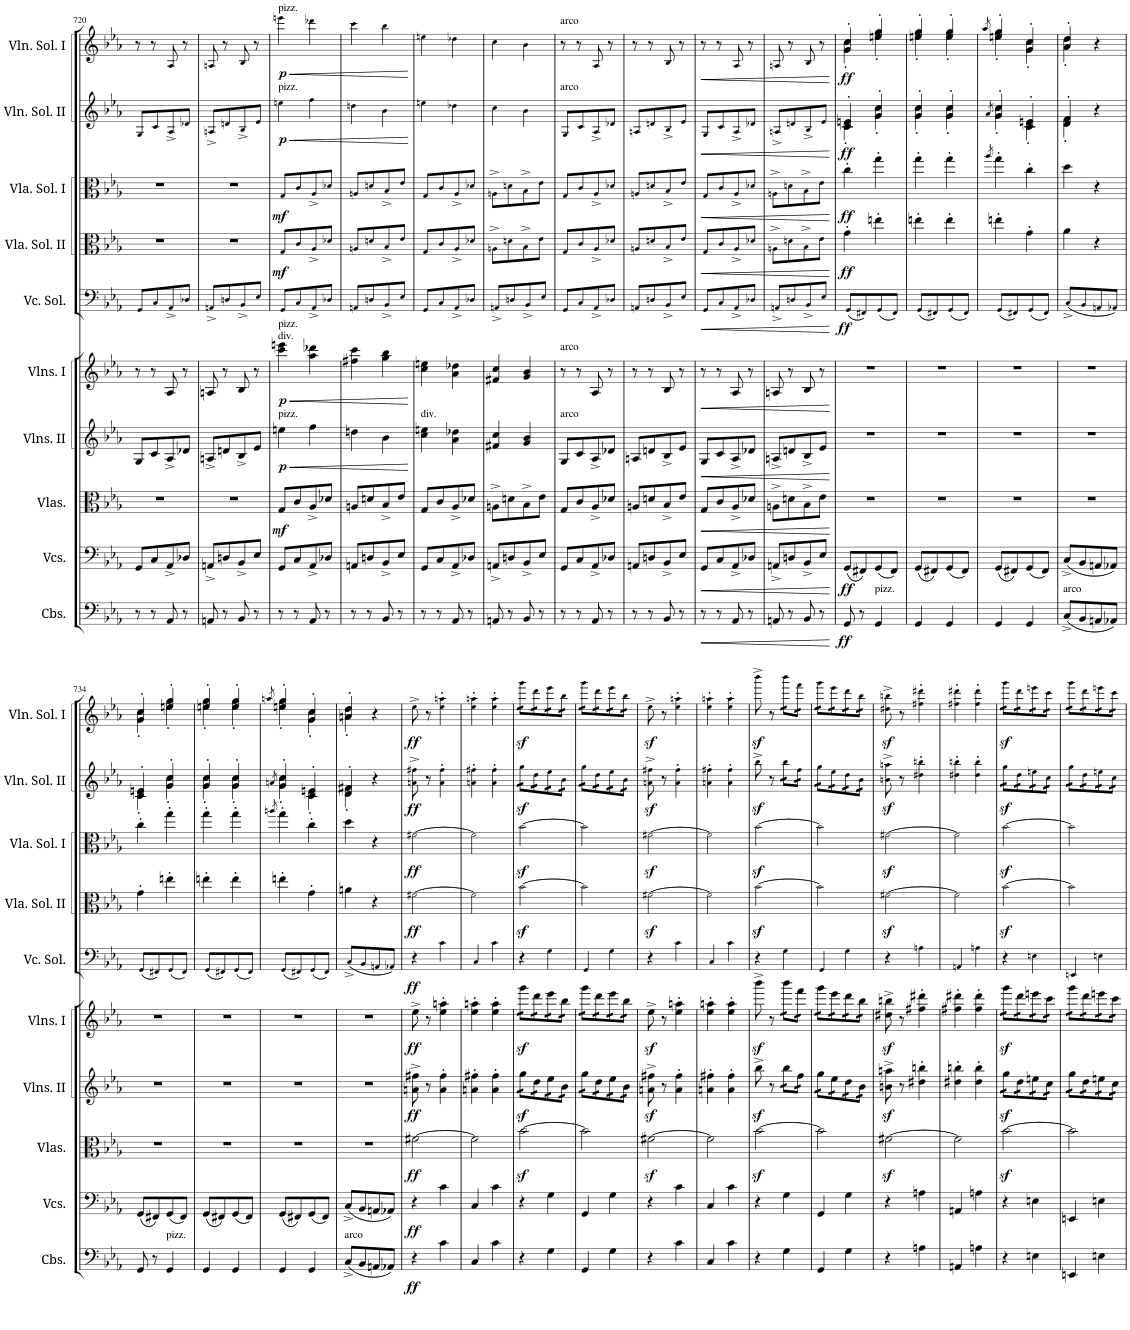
**kern	**dynam	**kern	**dynam	**kern	**dynam	**kern	**dynam	**kern	**dynam	**kern	**dynam	**kern	**dynam	**kern	**dynam	**kern	**dynam	**kern	**dynam
*part10	*part10	*part9	*part9	*part8	*part8	*part7	*part7	*part6	*part6	*part5	*part5	*part4	*part4	*part3	*part3	*part2	*part2	*part1	*part1
*staff10	*staff10	*staff9	*staff9	*staff8	*staff8	*staff7	*staff7	*staff6	*staff6	*staff5	*staff5	*staff4	*staff4	*staff3	*staff3	*staff2	*staff2	*staff1	*staff1
*I"Contrabasses	*	*I"Violoncellos	*	*I"Violas	*	*I"Violins II	*	*I"Violins I	*	*I"Violoncello Solo	*	*I"Viola Solo II	*	*I"Viola Solo I	*	*I"Violin Solo II	*	*I"Violin Solo I	*
*I'Cbs.	*	*I'Vcs.	*	*I'Vlas.	*	*I'Vlns. II	*	*I'Vlns. I	*	*I'Vc. Sol.	*	*I'Vla. Sol. II	*	*I'Vla. Sol. I	*	*I'Vln. Sol. II	*	*I'Vln. Sol. I	*
!!LO:PB:g=z
*clefF4	*	*clefF4	*	*clefC3	*	*clefG2	*	*clefG2	*	*clefF4	*	*clefC3	*	*clefC3	*	*clefG2	*	*clefG2	*
*Trd7c12	*	*	*	*	*	*	*	*	*	*	*	*	*	*	*	*	*	*	*
*k[b-e-a-]	*	*k[b-e-a-]	*	*k[b-e-a-]	*	*k[b-e-a-]	*	*k[b-e-a-]	*	*k[b-e-a-]	*	*k[b-e-a-]	*	*k[b-e-a-]	*	*k[b-e-a-]	*	*k[b-e-a-]	*
*M2/4	*	*M2/4	*	*M2/4	*	*M2/4	*	*M2/4	*	*M2/4	*	*M2/4	*	*M2/4	*	*M2/4	*	*M2/4	*
=720	=720	=720	=720	=720	=720	=720	=720	=720	=720	=720	=720	=720	=720	=720	=720	=720	=720	=720	=720
8r	.	8GG'/L	.	2r	.	8G'/L	.	8r	.	8GG'/L	.	2r	.	2r	.	8G'/L	.	8r	.
8r	.	8C'/	.	.	.	8c'/	.	8r	.	8C'/	.	.	.	.	.	8c'/	.	8r	.
8AA-'/	.	8AA-'^/	.	.	.	8A-'^/	.	8A-'/	.	8AA-'^/	.	.	.	.	.	8A-'^/	.	8A-'/	.
8r	.	8D-X'/J	.	.	.	8d-X'/J	.	8r	.	8D-X'/J	.	.	.	.	.	8d-X'/J	.	8r	.
=721	=721	=721	=721	=721	=721	=721	=721	=721	=721	=721	=721	=721	=721	=721	=721	=721	=721	=721	=721
8AAn'/	.	8AAn'^/L	.	2r	.	8An'^/L	.	8An'/	.	8AAn'^/L	.	2r	.	2r	.	8An'^/L	.	8An'/	.
8r	.	8Dn'/	.	.	.	8dn'/	.	8r	.	8Dn'/	.	.	.	.	.	8dn'/	.	8r	.
8BB-'/	.	8BB-'^/	.	.	.	8B-'^/	.	8B-'/	.	8BB-'^/	.	.	.	.	.	8B-'^/	.	8B-'/	.
8r	.	8E-'/J	.	.	.	8e-'/J	.	8r	.	8E-'/J	.	.	.	.	.	8e-'/J	.	8r	.
=722	=722	=722	=722	=722	=722	=722	=722	=722	=722	=722	=722	=722	=722	=722	=722	=722	=722	=722	=722
!	!	!	!	!	!	!	!	!	!	!	!	!	!	!	!	!	!	!LO:TX:a:t=pizz.	!
!	!	!	!	!	!	!	!	!	!	!	!	!	!	!	!	!LO:TX:a:t=pizz.	!	!	!
!	!	!	!	!	!	!	!	!LO:TX:a:t=div.	!	!	!	!	!	!	!	!	!	!	!
!	!	!	!	!	!	!	!	!LO:TX:a:t=pizz.	!	!	!	!	!	!	!	!	!	!	!
!	!	!	!	!	!	!LO:TX:a:t=pizz.	!	!	!	!	!	!	!	!	!	!	!	!	!
!	!	!	!	!	!LO:DY:b	!	!LO:HP:b	!	!LO:HP:b	!	!	!	!	!	!	!	!LO:HP:b	!	!LO:HP:b
!	!	!	!	!	!	!	!LO:DY:n=1:b	!	!LO:DY:n=1:b	!	!	!	!LO:DY:b	!	!LO:DY:b	!	!LO:DY:n=1:b	!	!LO:DY:n=1:b
8r	.	8GG'/L	.	8G'/L	mf	4een\	< p	4ccc\ 4eeen\	< p	8GG'/L	.	8G'/L	mf	8G'/L	mf	4een\	< p	4eeen\	< p
8r	.	8C'/	.	8c'/	.	.	.	.	.	8C'/	.	8c'/	.	8c'/	.	.	.	.	.
8AA-'/	.	8AA-'^/	.	8A-'^/	.	4ff\	.	4aa-\ 4ddd-X\	.	8AA-'^/	.	8A-'^/	.	8A-'^/	.	4ff\	.	4ddd-X\	.
8r	.	8D-X'/J	.	8d-X'/J	.	.	.	.	.	8D-X'/J	.	8d-X'/J	.	8d-X'/J	.	.	.	.	.
=723	=723	=723	=723	=723	=723	=723	=723	=723	=723	=723	=723	=723	=723	=723	=723	=723	=723	=723	=723
8r	.	8AAn'/L	.	8An'/L	.	4ddn\	.	4ff#X\ 4ccc\	.	8AAn'/L	.	8An'/L	.	8An'/L	.	4ddn\	.	4ccc\	.
8r	.	8Dn'/	.	8dn'/	.	.	.	.	.	8Dn'/	.	8dn'/	.	8dn'/	.	.	.	.	.
8BB-'/	.	8BB-'^/	.	8B-'^/	.	4b-\	.	4gg\ 4bb-\	.	8BB-'^/	.	8B-'^/	.	8B-'^/	.	4b-\	.	4bb-\	.
8r	.	8E-'/J	.	8e-'/J	.	.	.	.	.	8E-'/J	.	8e-'/J	.	8e-'/J	.	.	.	.	.
.	.	.	.	.	.	.	[	.	[	.	.	.	.	.	.	.	[	.	[
=724	=724	=724	=724	=724	=724	=724	=724	=724	=724	=724	=724	=724	=724	=724	=724	=724	=724	=724	=724
!	!	!	!	!	!	!LO:TX:a:t=div.	!	!	!	!	!	!	!	!	!	!	!	!	!
8r	.	8GG'/L	.	8G'/L	.	4cc\ 4een\	.	4cc\ 4een\	.	8GG'/L	.	8G'/L	.	8G'/L	.	4een\	.	4een\	.
8r	.	8C'/	.	8c'/	.	.	.	.	.	8C'/	.	8c'/	.	8c'/	.	.	.	.	.
8AA-'/	.	8AA-'^/	.	8A-'^/	.	4a-\ 4dd-X\	.	4a-\ 4dd-X\	.	8AA-'^/	.	8A-'^/	.	8A-'^/	.	4dd-X\	.	4dd-X\	.
8r	.	8D-X'/J	.	8d-X'/J	.	.	.	.	.	8D-X'/J	.	8d-X'/J	.	8d-X'/J	.	.	.	.	.
=725	=725	=725	=725	=725	=725	=725	=725	=725	=725	=725	=725	=725	=725	=725	=725	=725	=725	=725	=725
8AAn'/	.	8AAn'^/L	.	8An'^\L	.	4f#X/ 4cc/	.	4f#X/ 4cc/	.	8AAn'^/L	.	8An'^\L	.	8An'^\L	.	4cc\	.	4cc\	.
8r	.	8Dn'/	.	8dn'\	.	.	.	.	.	8Dn'/	.	8dn'\	.	8dn'\	.	.	.	.	.
8BB-'/	.	8BB-'^/	.	8B-'^\	.	4g/ 4b-/	.	4g/ 4b-/	.	8BB-'^/	.	8B-'^\	.	8B-'^\	.	4b-\	.	4b-\	.
8r	.	8E-'/J	.	8e-'\J	.	.	.	.	.	8E-'/J	.	8e-'\J	.	8e-'\J	.	.	.	.	.
=726	=726	=726	=726	=726	=726	=726	=726	=726	=726	=726	=726	=726	=726	=726	=726	=726	=726	=726	=726
!	!	!	!	!	!	!	!	!	!	!	!	!	!	!	!	!	!	!LO:TX:a:t=arco	!
!	!	!	!	!	!	!	!	!	!	!	!	!	!	!	!	!LO:TX:a:t=arco	!	!	!
!	!	!	!	!	!	!	!	!LO:TX:a:t=arco	!	!	!	!	!	!	!	!	!	!	!
!	!	!	!	!	!	!LO:TX:a:t=arco	!	!	!	!	!	!	!	!	!	!	!	!	!
8r	.	8GG'/L	.	8G'/L	.	8G'/L	.	8r	.	8GG'/L	.	8G'/L	.	8G'/L	.	8G'/L	.	8r	.
8r	.	8C'/	.	8c'/	.	8c'/	.	8r	.	8C'/	.	8c'/	.	8c'/	.	8c'/	.	8r	.
8AA-'/	.	8AA-'^/	.	8A-'^/	.	8A-'^/	.	8A-'/	.	8AA-'^/	.	8A-'^/	.	8A-'^/	.	8A-'^/	.	8A-'/	.
8r	.	8D-X'/J	.	8d-X'/J	.	8d-X'/J	.	8r	.	8D-X'/J	.	8d-X'/J	.	8d-X'/J	.	8d-X'/J	.	8r	.
=727	=727	=727	=727	=727	=727	=727	=727	=727	=727	=727	=727	=727	=727	=727	=727	=727	=727	=727	=727
8r	.	8AAn'/L	.	8An'/L	.	8An'/L	.	8r	.	8AAn'/L	.	8An'/L	.	8An'/L	.	8An'/L	.	8r	.
8r	.	8Dn'/	.	8dn'/	.	8dn'/	.	8r	.	8Dn'/	.	8dn'/	.	8dn'/	.	8dn'/	.	8r	.
8BB-'/	.	8BB-'^/	.	8B-'^/	.	8B-'^/	.	8B-'/	.	8BB-'^/	.	8B-'^/	.	8B-'^/	.	8B-'^/	.	8B-'/	.
8r	.	8E-'/J	.	8e-'/J	.	8e-'/J	.	8r	.	8E-'/J	.	8e-'/J	.	8e-'/J	.	8e-'/J	.	8r	.
=728	=728	=728	=728	=728	=728	=728	=728	=728	=728	=728	=728	=728	=728	=728	=728	=728	=728	=728	=728
!	!LO:HP:b	!	!LO:HP:b	!	!LO:HP:b	!	!LO:HP:b	!	!LO:HP:b	!	!LO:HP:b	!	!LO:HP:b	!	!LO:HP:b	!	!LO:HP:b	!	!LO:HP:b
8r	<	8GG'/L	<	8G'/L	<	8G'/L	<	8r	<	8GG'/L	<	8G'/L	<	8G'/L	<	8G'/L	<	8r	<
8r	.	8C'/	.	8c'/	.	8c'/	.	8r	.	8C'/	.	8c'/	.	8c'/	.	8c'/	.	8r	.
8AA-'/	.	8AA-'^/	.	8A-'^/	.	8A-'^/	.	8A-'/	.	8AA-'^/	.	8A-'^/	.	8A-'^/	.	8A-'^/	.	8A-'/	.
8r	.	8D-X'/J	.	8d-X'/J	.	8d-X'/J	.	8r	.	8D-X'/J	.	8d-X'/J	.	8d-X'/J	.	8d-X'/J	.	8r	.
=729	=729	=729	=729	=729	=729	=729	=729	=729	=729	=729	=729	=729	=729	=729	=729	=729	=729	=729	=729
8AAn'/	.	8AAn'^/L	.	8An'^\L	.	8An'^/L	.	8An'/	.	8AAn'^/L	.	8An'^\L	.	8An'^\L	.	8An'^/L	.	8An'/	.
8r	.	8Dn'/	.	8dn'\	.	8dn'/	.	8r	.	8Dn'/	.	8dn'\	.	8dn'\	.	8dn'/	.	8r	.
8BB-'/	.	8BB-'^/	.	8B-'^\	.	8B-'^/	.	8B-'/	.	8BB-'^/	.	8B-'^\	.	8B-'^\	.	8B-'^/	.	8B-'/	.
8r	.	8E-'/J	.	8e-'\J	.	8e-'/J	.	8r	.	8E-'/J	.	8e-'\J	.	8e-'\J	.	8e-'/J	.	8r	.
.	[	.	[	.	[	.	[	.	[	.	[	.	[	.	[	.	[	.	[
=730	=730	=730	=730	=730	=730	=730	=730	=730	=730	=730	=730	=730	=730	=730	=730	=730	=730	=730	=730
*	*	*	*	*	*	*	*	*	*	*	*	*	*	*	*	*^	*	*^	*
!	!LO:DY:b	!	!LO:DY:b	!	!	!	!	!	!	!	!LO:DY:b	!	!LO:DY:b	!	!LO:DY:b	!	!	!LO:DY:b	!	!	!LO:DY:b
8GG/	ff	(8GG'^/L	ff	2r	.	2r	.	2r	.	(8GG'^/L	ff	4g'\	ff	4cc'\	ff	4c/' 4en/'	4c\' 4e\'	ff	4g/' 4cc/'	4g\' 4cc\'	ff
8r	.	8FF#X'^/)	.	.	.	.	.	.	.	8FF#X'^/)	.	.	.	.	.	.	.	.	.	.	.
!LO:TX:a:t=pizz.	!	!	!	!	!	!	!	!	!	!	!	!	!	!	!	!	!	!	!	!	!
4GG/	.	(8GG'^/	.	.	.	.	.	.	.	(8GG'^/	.	4een'\	.	4gg'\	.	4g/' 4cc/'	4g\' 4cc\'	.	4een/' 4gg/'	4ee\' 4gg\'	.
.	.	8FF#'^/J)	.	.	.	.	.	.	.	8FF#'^/J)	.	.	.	.	.	.	.	.	.	.	.
=731	=731	=731	=731	=731	=731	=731	=731	=731	=731	=731	=731	=731	=731	=731	=731	=731	=731	=731	=731	=731	=731
4GG/	.	(8GG'^/L	.	2r	.	2r	.	2r	.	(8GG'^/L	.	4een'\	.	4gg'\	.	4g/' 4cc/'	4g\' 4cc\'	.	4een/' 4gg/'	4ee\' 4gg\'	.
.	.	8FF#X'^/)	.	.	.	.	.	.	.	8FF#X'^/)	.	.	.	.	.	.	.	.	.	.	.
4GG/	.	(8GG'^/	.	.	.	.	.	.	.	(8GG'^/	.	4ee'\	.	4gg'\	.	4g/' 4cc/'	4g\' 4cc\'	.	4ee/' 4gg/'	4ee\' 4gg\'	.
.	.	8FF#'^/J)	.	.	.	.	.	.	.	8FF#'^/J)	.	.	.	.	.	.	.	.	.	.	.
=732	=732	=732	=732	=732	=732	=732	=732	=732	=732	=732	=732	=732	=732	=732	=732	=732	=732	=732	=732	=732	=732
.	.	.	.	.	.	.	.	.	.	.	.	.	.	8qaa-/	.	8qa-/	.	.	8qaa-/	.	.
4GG/	.	(8GG'^/L	.	2r	.	2r	.	2r	.	(8GG'^/L	.	4een'\	.	4gg'\	.	4g/' 4cc/'	4g\' 4cc\'	.	4een/' 4gg/'	4ee\' 4gg\'	.
.	.	8FF#X'^/)	.	.	.	.	.	.	.	8FF#X'^/)	.	.	.	.	.	.	.	.	.	.	.
4GG/	.	(8GG'^/	.	.	.	.	.	.	.	(8GG'^/	.	4g'\	.	4cc'\	.	4c/' 4en/'	4c\' 4e\'	.	4g/' 4cc/'	4g\' 4cc\'	.
.	.	8FF#'^/J)	.	.	.	.	.	.	.	8FF#'^/J)	.	.	.	.	.	.	.	.	.	.	.
=733	=733	=733	=733	=733	=733	=733	=733	=733	=733	=733	=733	=733	=733	=733	=733	=733	=733	=733	=733	=733	=733
!LO:TX:a:t=arco	!	!	!	!	!	!	!	!	!	!	!	!	!	!	!	!	!	!	!	!	!
(8C^/L	.	(8C^/L	.	2r	.	2r	.	2r	.	(8C^/L	.	4a-\	.	4dd\	.	4d/' 4f/'	4d\' 4f\'	.	4a-/' 4dd/'	4a-\' 4dd\'	.
8BB-/	.	8BB-/	.	.	.	.	.	.	.	8BB-/	.	.	.	.	.	.	.	.	.	.	.
8AAn/	.	8AAn/	.	.	.	.	.	.	.	8AAn/	.	4r	.	4r	.	4r	4ryy	.	4r	4ryy	.
8AA-X/J)	.	8AA-X/J)	.	.	.	.	.	.	.	8AA-X/J)	.	.	.	.	.	.	.	.	.	.	.
!!LO:LB:g=z	!!
=734	=734	=734	=734	=734	=734	=734	=734	=734	=734	=734	=734	=734	=734	=734	=734	=734	=734	=734	=734	=734	=734
8GG/	.	(8GG'^/L	.	2r	.	2r	.	2r	.	(8GG'^/L	.	4g'\	.	4cc'\	.	4c/' 4en/'	4c\' 4e\'	.	4g/' 4cc/'	4g\' 4cc\'	.
8r	.	8FF#X'^/)	.	.	.	.	.	.	.	8FF#X'^/)	.	.	.	.	.	.	.	.	.	.	.
!LO:TX:a:t=pizz.	!	!	!	!	!	!	!	!	!	!	!	!	!	!	!	!	!	!	!	!	!
4GG/	.	(8GG'^/	.	.	.	.	.	.	.	(8GG'^/	.	4een'\	.	4gg'\	.	4g/' 4cc/'	4g\' 4cc\'	.	4een/' 4gg/'	4ee\' 4gg\'	.
.	.	8FF#'^/J)	.	.	.	.	.	.	.	8FF#'^/J)	.	.	.	.	.	.	.	.	.	.	.
=735	=735	=735	=735	=735	=735	=735	=735	=735	=735	=735	=735	=735	=735	=735	=735	=735	=735	=735	=735	=735	=735
4GG/	.	(8GG'^/L	.	2r	.	2r	.	2r	.	(8GG'^/L	.	4een'\	.	4gg'\	.	4g/' 4cc/'	4g\' 4cc\'	.	4een/' 4gg/'	4ee\' 4gg\'	.
.	.	8FF#X'^/)	.	.	.	.	.	.	.	8FF#X'^/)	.	.	.	.	.	.	.	.	.	.	.
4GG/	.	(8GG'^/	.	.	.	.	.	.	.	(8GG'^/	.	4ee'\	.	4gg'\	.	4g/' 4cc/'	4g\' 4cc\'	.	4ee/' 4gg/'	4ee\' 4gg\'	.
.	.	8FF#'^/J)	.	.	.	.	.	.	.	8FF#'^/J)	.	.	.	.	.	.	.	.	.	.	.
=736	=736	=736	=736	=736	=736	=736	=736	=736	=736	=736	=736	=736	=736	=736	=736	=736	=736	=736	=736	=736	=736
.	.	.	.	.	.	.	.	.	.	.	.	.	.	8qaan/	.	8qan/	.	.	8qaan/	.	.
4GG/	.	(8GG'^/L	.	2r	.	2r	.	2r	.	(8GG'^/L	.	4een'\	.	4gg'\	.	4g/' 4cc/'	4g\' 4cc\'	.	4een/' 4gg/'	4ee\' 4gg\'	.
.	.	8FF#X'^/)	.	.	.	.	.	.	.	8FF#X'^/)	.	.	.	.	.	.	.	.	.	.	.
4GG/	.	(8GG'^/	.	.	.	.	.	.	.	(8GG'^/	.	4g'\	.	4cc'\	.	4c/' 4en/'	4c\' 4e\'	.	4g/' 4cc/'	4g\' 4cc\'	.
.	.	8FF#'^/J)	.	.	.	.	.	.	.	8FF#'^/J)	.	.	.	.	.	.	.	.	.	.	.
=737	=737	=737	=737	=737	=737	=737	=737	=737	=737	=737	=737	=737	=737	=737	=737	=737	=737	=737	=737	=737	=737
!LO:TX:a:t=arco	!	!	!	!	!	!	!	!	!	!	!	!	!	!	!	!	!	!	!	!	!
(8C^/L	.	(8C^/L	.	2r	.	2r	.	2r	.	(8C^/L	.	4an\	.	4dd\	.	4d/' 4f#X/'	4d\' 4f#\'	.	4an/' 4dd/'	4a\' 4dd\'	.
8BB-/	.	8BB-/	.	.	.	.	.	.	.	8BB-/	.	.	.	.	.	.	.	.	.	.	.
8AAn/	.	8AAn/	.	.	.	.	.	.	.	8AAn/	.	4r	.	4r	.	4r	4ryy	.	4r	4ryy	.
8AA-X/J)	.	8AA-X/J)	.	.	.	.	.	.	.	8AA-X/J)	.	.	.	.	.	.	.	.	.	.	.
*	*	*	*	*	*	*	*	*	*	*	*	*	*	*	*	*v	*v	*	*	*	*
*	*	*	*	*	*	*	*	*	*	*	*	*	*	*	*	*	*	*v	*v	*
=738	=738	=738	=738	=738	=738	=738	=738	=738	=738	=738	=738	=738	=738	=738	=738	=738	=738	=738	=738
!	!LO:DY:b	!	!LO:DY:b	!	!LO:DY:b	!	!LO:DY:b	!	!LO:DY:b	!	!LO:DY:b	!	!LO:DY:b	!	!LO:DY:b	!	!LO:DY:b	!	!LO:DY:b
4r	ff	4r	ff	[2f#X\	ff	8an\^ 8ff#X\^	ff	8ee-^\	ff	4r	ff	2f#X\	ff	2f#X\	ff	8an\^ 8ff#X\^	ff	8ee-^\	ff
.	.	.	.	.	.	8r	.	8r	.	.	.	.	.	.	.	8r	.	8r	.
4c\	.	4c\	.	.	.	4a\' 4ff#\'	.	4ee-\' 4aan\'	.	4c\	.	.	.	.	.	4a\' 4ff#\'	.	4ee-\' 4aan\'	.
=739	=739	=739	=739	=739	=739	=739	=739	=739	=739	=739	=739	=739	=739	=739	=739	=739	=739	=739	=739
4C/	.	4C/	.	2f#\]	.	4an\' 4ff#X\'	.	4ee-\' 4aan\'	.	4C/	.	2f#\	.	2f#\	.	4an\' 4ff#X\'	.	4ee-\' 4aan\'	.
4c\	.	4c\	.	.	.	4a\' 4ff#\'	.	4ee-\' 4aa\'	.	4c\	.	.	.	.	.	4a\' 4ff#\'	.	4ee-\' 4aa\'	.
=740	=740	=740	=740	=740	=740	=740	=740	=740	=740	=740	=740	=740	=740	=740	=740	=740	=740	=740	=740
*	*	*	*	*	*	*tremolo	*	*	*	*	*	*	*	*	*	*	*	*	*
*	*	*	*	*	*	*	*	*tremolo	*	*	*	*	*	*	*	*	*	*	*
*	*	*	*	*	*	*	*	*	*	*	*	*	*	*	*	*tremolo	*	*	*
*	*	*	*	*	*	*	*	*	*	*	*	*	*	*	*	*	*	*tremolo	*
4r	.	4r	.	[2b-z<\	.	16ggz<\LL	.	16gggz<\LL	.	4r	.	2b-z<\	.	2b-z<\	.	16ggz<\LL	.	16gggz<\LL	.
.	.	.	.	.	.	16ggz<\	.	16gggz<\	.	.	.	.	.	.	.	16ggz<\	.	16gggz<\	.
.	.	.	.	.	.	16dd\	.	16ddd\	.	.	.	.	.	.	.	16dd\	.	16ddd\	.
.	.	.	.	.	.	16dd\	.	16ddd\	.	.	.	.	.	.	.	16dd\	.	16ddd\	.
4G\	.	4G\	.	.	.	16ee-\	.	16eee-\	.	4G\	.	.	.	.	.	16ee-\	.	16eee-\	.
.	.	.	.	.	.	16ee-\	.	16eee-\	.	.	.	.	.	.	.	16ee-\	.	16eee-\	.
.	.	.	.	.	.	16b-\	.	16bb-\	.	.	.	.	.	.	.	16b-\	.	16bb-\	.
.	.	.	.	.	.	16b-\JJ	.	16bb-\JJ	.	.	.	.	.	.	.	16b-\JJ	.	16bb-\JJ	.
=741	=741	=741	=741	=741	=741	=741	=741	=741	=741	=741	=741	=741	=741	=741	=741	=741	=741	=741	=741
4GG/	.	4GG/	.	2b-\]	.	16gg\LL	.	16ggg\LL	.	4GG/	.	2b-\	.	2b-\	.	16gg\LL	.	16ggg\LL	.
.	.	.	.	.	.	16gg\	.	16ggg\	.	.	.	.	.	.	.	16gg\	.	16ggg\	.
.	.	.	.	.	.	16dd\	.	16ddd\	.	.	.	.	.	.	.	16dd\	.	16ddd\	.
.	.	.	.	.	.	16dd\	.	16ddd\	.	.	.	.	.	.	.	16dd\	.	16ddd\	.
4G\	.	4G\	.	.	.	16ee-\	.	16eee-\	.	4G\	.	.	.	.	.	16ee-\	.	16eee-\	.
.	.	.	.	.	.	16ee-\	.	16eee-\	.	.	.	.	.	.	.	16ee-\	.	16eee-\	.
.	.	.	.	.	.	16b-\	.	16bb-\	.	.	.	.	.	.	.	16b-\	.	16bb-\	.
.	.	.	.	.	.	16b-\JJ	.	16bb-\JJ	.	.	.	.	.	.	.	16b-\JJ	.	16bb-\JJ	.
*	*	*	*	*	*	*	*	*	*	*	*	*	*	*	*	*	*	*Xtremolo	*
*	*	*	*	*	*	*	*	*	*	*	*	*	*	*	*	*Xtremolo	*	*	*
*	*	*	*	*	*	*	*	*Xtremolo	*	*	*	*	*	*	*	*	*	*	*
*	*	*	*	*	*	*Xtremolo	*	*	*	*	*	*	*	*	*	*	*	*	*
=742	=742	=742	=742	=742	=742	=742	=742	=742	=742	=742	=742	=742	=742	=742	=742	=742	=742	=742	=742
4r	.	4r	.	[2f#Xz<\	.	8an\z<^ 8ff#X\z<^	.	8ee-z<^\	.	4r	.	2f#Xz<\	.	2f#Xz<\	.	8an\z<^ 8ff#X\z<^	.	8ee-z<^\	.
.	.	.	.	.	.	8r	.	8r	.	.	.	.	.	.	.	8r	.	8r	.
4c\	.	4c\	.	.	.	4a\' 4ff#\'	.	4ee-\' 4aan\'	.	4c\	.	.	.	.	.	4a\' 4ff#\'	.	4ee-\' 4aan\'	.
=743	=743	=743	=743	=743	=743	=743	=743	=743	=743	=743	=743	=743	=743	=743	=743	=743	=743	=743	=743
4C/	.	4C/	.	2f#\]	.	4an\' 4ff#X\'	.	4ee-\' 4aan\'	.	4C/	.	2f#\	.	2f#\	.	4an\' 4ff#X\'	.	4ee-\' 4aan\'	.
4c\	.	4c\	.	.	.	4a\' 4ff#\'	.	4ee-\' 4aa\'	.	4c\	.	.	.	.	.	4a\' 4ff#\'	.	4ee-\' 4aa\'	.
=744	=744	=744	=744	=744	=744	=744	=744	=744	=744	=744	=744	=744	=744	=744	=744	=744	=744	=744	=744
4r	.	4r	.	[2b-z<\	.	8bb-z<^\	.	8bbb-z<^\	.	4r	.	2b-z<\	.	2b-z<\	.	8bb-z<^\	.	8bbb-z<^\	.
.	.	.	.	.	.	8r	.	8r	.	.	.	.	.	.	.	8r	.	8r	.
*	*	*	*	*	*	*tremolo	*	*	*	*	*	*	*	*	*	*	*	*	*
*	*	*	*	*	*	*	*	*tremolo	*	*	*	*	*	*	*	*	*	*	*
*	*	*	*	*	*	*	*	*	*	*	*	*	*	*	*	*tremolo	*	*	*
*	*	*	*	*	*	*	*	*	*	*	*	*	*	*	*	*	*	*tremolo	*
4G\	.	4G\	.	.	.	16bb-\LL	.	16bbb-\LL	.	4G\	.	.	.	.	.	16bb-\LL	.	16bbb-\LL	.
.	.	.	.	.	.	16bb-\	.	16bbb-\	.	.	.	.	.	.	.	16bb-\	.	16bbb-\	.
.	.	.	.	.	.	16ff\	.	16fff\	.	.	.	.	.	.	.	16ff\	.	16fff\	.
.	.	.	.	.	.	16ff\JJ	.	16fff\JJ	.	.	.	.	.	.	.	16ff\JJ	.	16fff\JJ	.
=745	=745	=745	=745	=745	=745	=745	=745	=745	=745	=745	=745	=745	=745	=745	=745	=745	=745	=745	=745
4GG/	.	4GG/	.	2b-\]	.	16gg\LL	.	16ggg\LL	.	4GG/	.	2b-\	.	2b-\	.	16gg\LL	.	16ggg\LL	.
.	.	.	.	.	.	16gg\	.	16ggg\	.	.	.	.	.	.	.	16gg\	.	16ggg\	.
.	.	.	.	.	.	16ee-\	.	16eee-\	.	.	.	.	.	.	.	16ee-\	.	16eee-\	.
.	.	.	.	.	.	16ee-\	.	16eee-\	.	.	.	.	.	.	.	16ee-\	.	16eee-\	.
4G\	.	4G\	.	.	.	16dd\	.	16ddd\	.	4G\	.	.	.	.	.	16dd\	.	16ddd\	.
.	.	.	.	.	.	16dd\	.	16ddd\	.	.	.	.	.	.	.	16dd\	.	16ddd\	.
.	.	.	.	.	.	16b-\	.	16bb-\	.	.	.	.	.	.	.	16b-\	.	16bb-\	.
.	.	.	.	.	.	16b-\JJ	.	16bb-\JJ	.	.	.	.	.	.	.	16b-\JJ	.	16bb-\JJ	.
*	*	*	*	*	*	*	*	*	*	*	*	*	*	*	*	*	*	*Xtremolo	*
*	*	*	*	*	*	*	*	*	*	*	*	*	*	*	*	*Xtremolo	*	*	*
*	*	*	*	*	*	*	*	*Xtremolo	*	*	*	*	*	*	*	*	*	*	*
*	*	*	*	*	*	*Xtremolo	*	*	*	*	*	*	*	*	*	*	*	*	*
=746	=746	=746	=746	=746	=746	=746	=746	=746	=746	=746	=746	=746	=746	=746	=746	=746	=746	=746	=746
4r	.	4r	.	[2f#Xz<\	.	8bn\z<^ 8aan\z<^	.	8dd#X\z<^ 8bbn\z<^	.	4r	.	2f#Xz<\	.	2f#Xz<\	.	8bn\z<^ 8aan\z<^	.	8dd#X\z<^ 8bbn\z<^	.
.	.	.	.	.	.	8r	.	8r	.	.	.	.	.	.	.	8r	.	8r	.
4An\	.	4An\	.	.	.	4dd#X\' 4bbn\'	.	4ff#X\' 4ddd#X\'	.	4An\	.	.	.	.	.	4dd#X\' 4bbn\'	.	4ff#X\' 4ddd#X\'	.
=747	=747	=747	=747	=747	=747	=747	=747	=747	=747	=747	=747	=747	=747	=747	=747	=747	=747	=747	=747
4AAn/	.	4AAn/	.	2f#\]	.	4dd#X\' 4bbn\'	.	4ff#X\' 4ddd#X\'	.	4AAn/	.	2f#\	.	2f#\	.	4dd#X\' 4bbn\'	.	4ff#X\' 4ddd#X\'	.
4An\	.	4An\	.	.	.	4dd#\' 4bb\'	.	4ff#\' 4ddd#\'	.	4An\	.	.	.	.	.	4dd#\' 4bb\'	.	4ff#\' 4ddd#\'	.
=748	=748	=748	=748	=748	=748	=748	=748	=748	=748	=748	=748	=748	=748	=748	=748	=748	=748	=748	=748
*	*	*	*	*	*	*tremolo	*	*	*	*	*	*	*	*	*	*	*	*	*
*	*	*	*	*	*	*	*	*tremolo	*	*	*	*	*	*	*	*	*	*	*
*	*	*	*	*	*	*	*	*	*	*	*	*	*	*	*	*tremolo	*	*	*
*	*	*	*	*	*	*	*	*	*	*	*	*	*	*	*	*	*	*tremolo	*
4r	.	4r	.	[2b-z<\	.	16ggz<\LL	.	16gggz<\LL	.	4r	.	2b-z<\	.	2b-z<\	.	16ggz<\LL	.	16gggz<\LL	.
.	.	.	.	.	.	16ggz<\	.	16gggz<\	.	.	.	.	.	.	.	16ggz<\	.	16gggz<\	.
.	.	.	.	.	.	16dd\	.	16ddd\	.	.	.	.	.	.	.	16dd\	.	16ddd\	.
.	.	.	.	.	.	16dd\	.	16ddd\	.	.	.	.	.	.	.	16dd\	.	16ddd\	.
4En\	.	4En\	.	.	.	16een\	.	16eeen\	.	4En\	.	.	.	.	.	16een\	.	16eeen\	.
.	.	.	.	.	.	16een\	.	16eeen\	.	.	.	.	.	.	.	16een\	.	16eeen\	.
.	.	.	.	.	.	16cc\	.	16ccc\	.	.	.	.	.	.	.	16cc\	.	16ccc\	.
.	.	.	.	.	.	16cc\JJ	.	16ccc\JJ	.	.	.	.	.	.	.	16cc\JJ	.	16ccc\JJ	.
=749	=749	=749	=749	=749	=749	=749	=749	=749	=749	=749	=749	=749	=749	=749	=749	=749	=749	=749	=749
4EEn/	.	4EEn/	.	2b-\]	.	16gg\LL	.	16ggg\LL	.	4EEn/	.	2b-\	.	2b-\	.	16gg\LL	.	16ggg\LL	.
.	.	.	.	.	.	16gg\	.	16ggg\	.	.	.	.	.	.	.	16gg\	.	16ggg\	.
.	.	.	.	.	.	16dd\	.	16ddd\	.	.	.	.	.	.	.	16dd\	.	16ddd\	.
.	.	.	.	.	.	16dd\	.	16ddd\	.	.	.	.	.	.	.	16dd\	.	16ddd\	.
4En\	.	4En\	.	.	.	16een\	.	16eeen\	.	4En\	.	.	.	.	.	16een\	.	16eeen\	.
.	.	.	.	.	.	16een\	.	16eeen\	.	.	.	.	.	.	.	16een\	.	16eeen\	.
.	.	.	.	.	.	16cc\	.	16ccc\	.	.	.	.	.	.	.	16cc\	.	16ccc\	.
.	.	.	.	.	.	16cc\JJ	.	16ccc\JJ	.	.	.	.	.	.	.	16cc\JJ	.	16ccc\JJ	.
*	*	*	*	*	*	*	*	*	*	*	*	*	*	*	*	*	*	*Xtremolo	*
*	*	*	*	*	*	*	*	*	*	*	*	*	*	*	*	*Xtremolo	*	*	*
*	*	*	*	*	*	*	*	*Xtremolo	*	*	*	*	*	*	*	*	*	*	*
*	*	*	*	*	*	*Xtremolo	*	*	*	*	*	*	*	*	*	*	*	*	*
=	=	=	=	=	=	=	=	=	=	=	=	=	=	=	=	=	=	=	=
*-	*-	*-	*-	*-	*-	*-	*-	*-	*-	*-	*-	*-	*-	*-	*-	*-	*-	*-	*-
